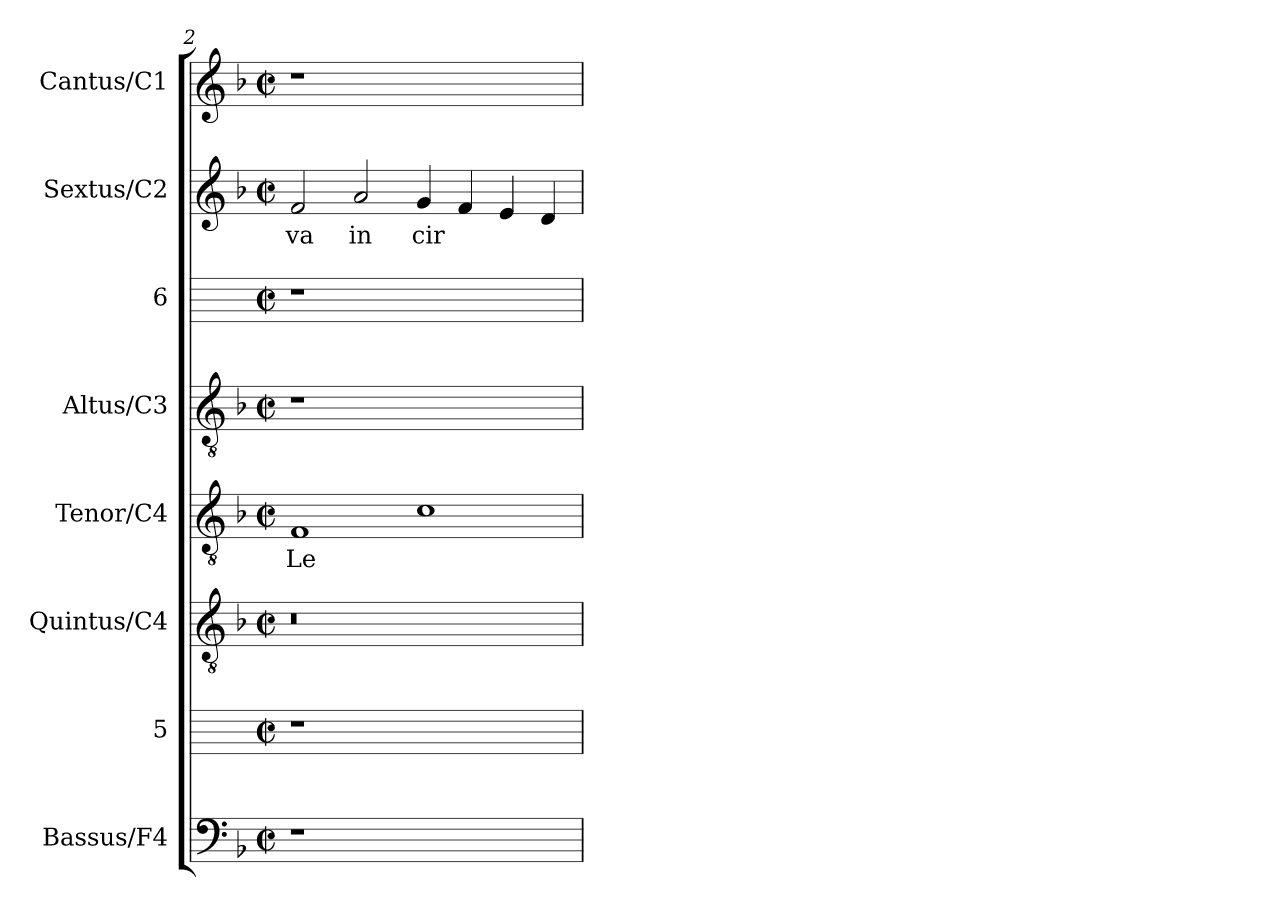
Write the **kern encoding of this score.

**kern	**kern	**kern	**kern	**text	**kern	**kern	**kern	**text	**kern
*part8	*part7	*part6	*part5	*part5	*part4	*part3	*part2	*part2	*part1
*staff8	*staff7	*staff6	*staff5	*staff5	*staff4	*staff3	*staff2	*staff2	*staff1
*I"Bassus/F4	*I"5	*I"Quintus/C4	*I"Tenor/C4	*	*I"Altus/C3	*I"6	*I"Sextus/C2	*	*I"Cantus/C1
*I'B	*	*	*I'T	*	*I'A	*	*	*	*I'C
*clefF4	*	*clefGv2	*clefGv2	*	*clefGv2	*	*clefG2	*	*clefG2
*k[b-]	*k[]	*k[b-]	*k[b-]	*	*k[b-]	*k[]	*k[b-]	*	*k[b-]
*F:	*C:	*F:	*F:	*	*F:	*C:	*F:	*	*F:
*M2/2	*M2/2	*M2/2	*M2/2	*	*M2/2	*M2/2	*M2/2	*	*M2/2
*met(c|)	*met(c|)	*met(c|)	*met(c|)	*	*met(c|)	*met(c|)	*met(c|)	*	*met(c|)
=2	=2	=2	=2	=2	=2	=2	=2	=2	=2
!	!	!	!	!LO:LY:b:cj	!	!	!	!LO:LY:b:cj	!
1r	1r	0r	1F	Le-	1r	1r	2f/	-va	1r
!	!	!	!	!	!	!	!	!LO:LY:b:cj	!
.	.	.	.	.	.	.	2a/	in	.
!	!	!	!	!LO:LY:b:cj	!	!	!	!LO:LY:b:cj	!
1ryy	1ryy	.	1c	--	1ryy	1ryy	4g/	cir-	1ryy
!	!	!	!	!	!	!	!	!LO:LY:b:cj	!
.	.	.	.	.	.	.	4f/	--	.
!	!	!	!	!	!	!	!	!LO:LY:b:cj	!
.	.	.	.	.	.	.	4e/	--	.
!	!	!	!	!	!	!	!	!LO:LY:b:cj	!
.	.	.	.	.	.	.	4d/	--	.
=	=	=	=	=	=	=	=	=	=
*-	*-	*-	*-	*-	*-	*-	*-	*-	*-
